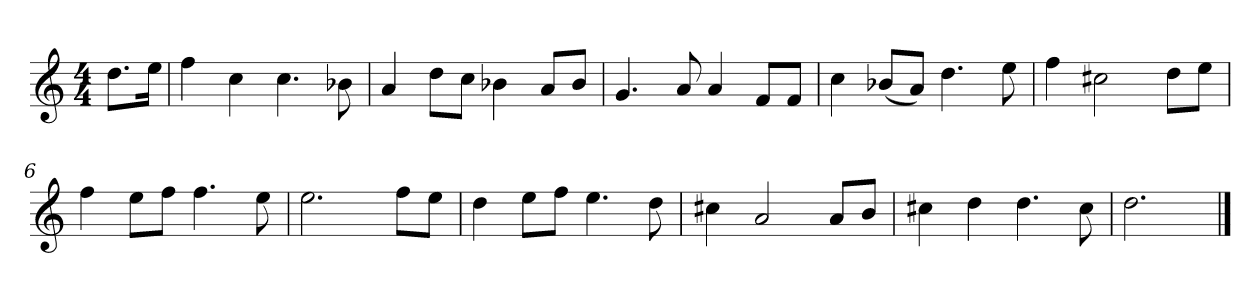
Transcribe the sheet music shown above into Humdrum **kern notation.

**kern
*part1
*staff1
*k[]
*M4/4
*MM120
=
8.ddL
16eeJk
=1
4ff
4cc
4.cc
8b-X
=2
4a
8ddL
8ccJ
4b-X
8aL
8b-J
=3
4.g
8a
4a
8fL
8fJ
=4
4cc
(8b-XL
8aJ)
4.dd
8ee
=5
4ff
2cc#X
8ddL
8eeJ
=6
4ff
8eeL
8ffJ
4.ff
8ee
=7
2.ee
8ffL
8eeJ
=8
4dd
8eeL
8ffJ
4.ee
8dd
=9
4cc#X
2a
8aL
8bJ
=10
4cc#X
4dd
4.dd
8cc#
=11
2.dd
==
*-
